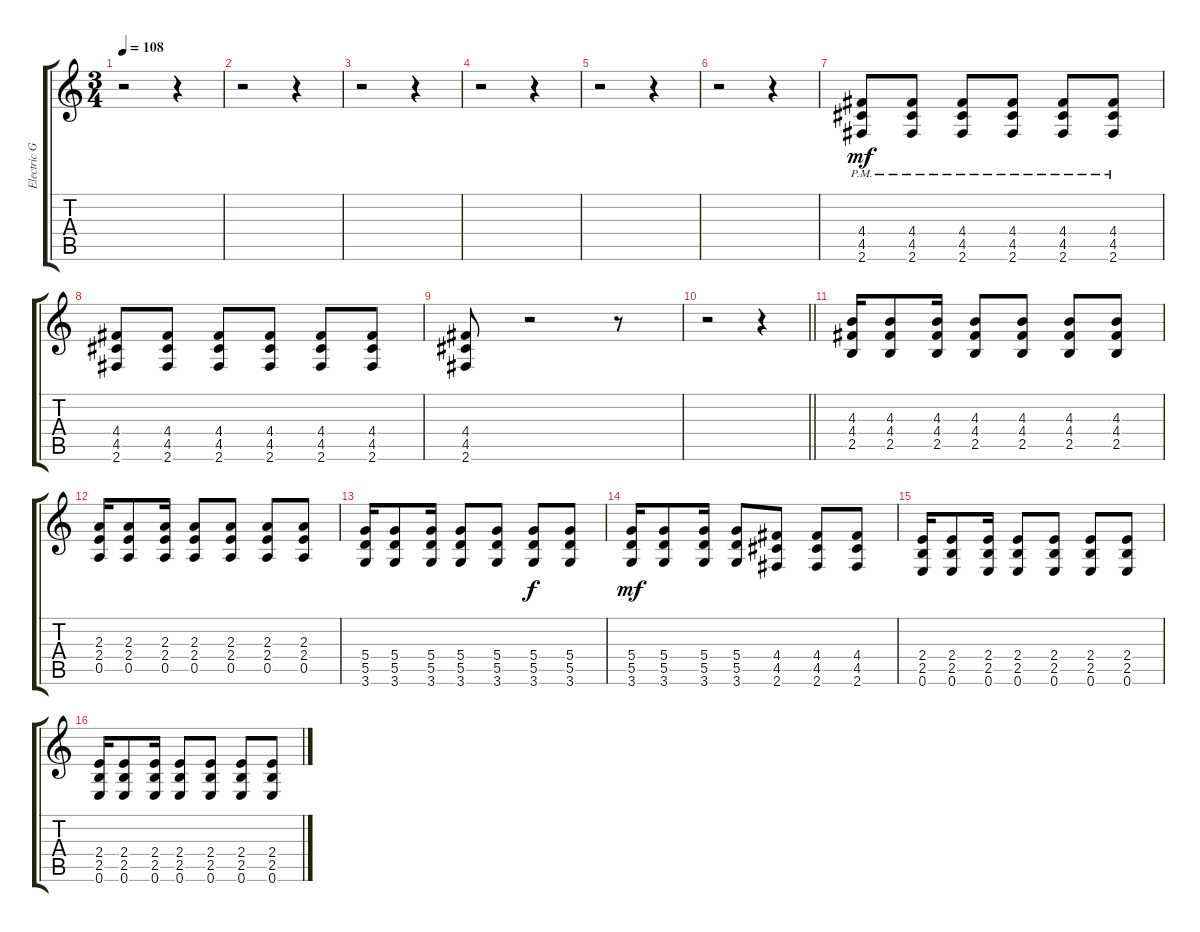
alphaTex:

\track ("Electric Guitar" "Electric G") {instrument overdrivenguitar}
\staff {score tabs}
\tuning (E4 B3 G3 D3 A2 E2) {hide}
\ts (3 4)
\tempo 108
\clef g2
\ks c
r.2{dy mf} r.4 |
r.2 r.4 |
r.2 r.4 |
r.2 r.4 |
r.2 r.4 |
r.2 r.4 |
(4.4{pm} 4.5{pm} 2.6{pm}).8 (4.4{pm} 4.5{pm} 2.6{pm}).8 (4.4{pm} 4.5{pm} 2.6{pm}).8 (4.4{pm} 4.5{pm} 2.6{pm}).8 (4.4{pm} 4.5{pm} 2.6{pm}).8 (4.4{pm} 4.5{pm} 2.6{pm}).8 |
(4.4 4.5 2.6).8 (4.4 4.5 2.6).8 (4.4 4.5 2.6).8 (4.4 4.5 2.6).8 (4.4 4.5 2.6).8 (4.4 4.5 2.6).8 |
(4.4 4.5 2.6).8 r.2 r.8 |
\barLineRight lightlight
r.2 r.4 |
(4.3 4.4 2.5).16 (4.3 4.4 2.5).8 (4.3 4.4 2.5).16 (4.3 4.4 2.5).8 (4.3 4.4 2.5).8 (4.3 4.4 2.5).8 (4.3 4.4 2.5).8 |
(2.3 2.4 0.5).16 (2.3 2.4 0.5).8 (2.3 2.4 0.5).16 (2.3 2.4 0.5).8 (2.3 2.4 0.5).8 (2.3 2.4 0.5).8 (2.3 2.4 0.5).8 |
(5.4 5.5 3.6).16 (5.4 5.5 3.6).8 (5.4 5.5 3.6).16 (5.4 5.5 3.6).8 (5.4 5.5 3.6).8 (5.4 5.5 3.6).8{dy f} (5.4 5.5 3.6).8 |
(5.4 5.5 3.6).16{dy mf} (5.4 5.5 3.6).8 (5.4 5.5 3.6).16 (5.4 5.5 3.6).8 (4.4 4.5 2.6).8 (4.4 4.5 2.6).8 (4.4 4.5 2.6).8 |
(2.4 2.5 0.6).16 (2.4 2.5 0.6).8 (2.4 2.5 0.6).16 (2.4 2.5 0.6).8 (2.4 2.5 0.6).8 (2.4 2.5 0.6).8 (2.4 2.5 0.6).8 |
(2.4 2.5 0.6).16 (2.4 2.5 0.6).8 (2.4 2.5 0.6).16 (2.4 2.5 0.6).8 (2.4 2.5 0.6).8 (2.4 2.5 0.6).8 (2.4 2.5 0.6).8
